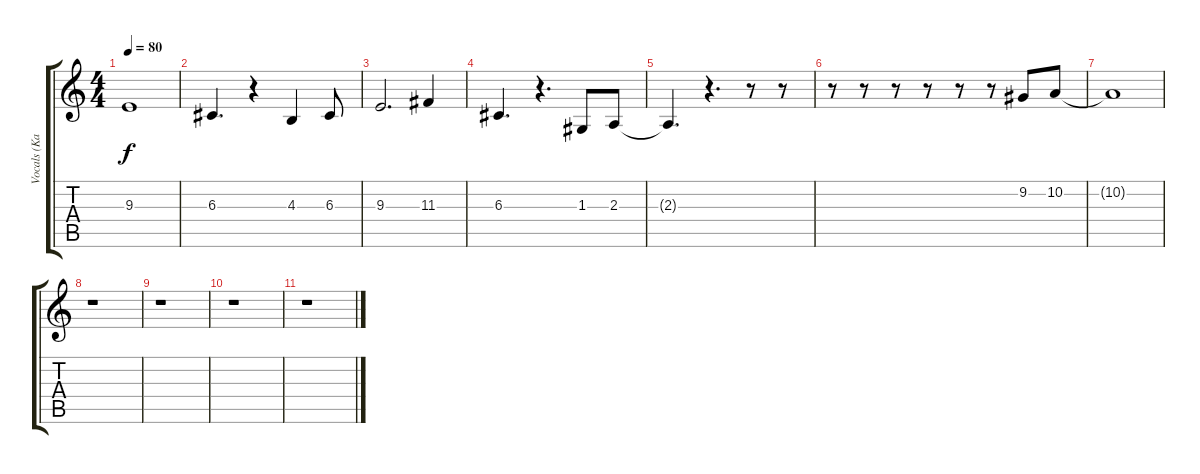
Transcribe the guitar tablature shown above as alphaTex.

\track ("Vocals (Katrina)" "Vocals (Ka") {instrument synthvoice}
\staff {score tabs}
\tuning (E4 B3 G3 D3 A2 E2) {hide}
\ts (4 4)
\tempo 80
\clef g2
\ks c
9.3.1{dy f} |
6.3.4{d} r.4 4.3.4 6.3.8 |
9.3.2{d} 11.3.4 |
6.3.4{d} r.4{d} 1.3.8 2.3.8 |
2.3{t}.4{d} r.4{d} r.8 r.8 |
r.8 r.8 r.8 r.8 r.8 r.8 9.2.8 10.2.8 |
10.2{t}.1 |
r.1 |
r.1 |
r.1 |
r.1
